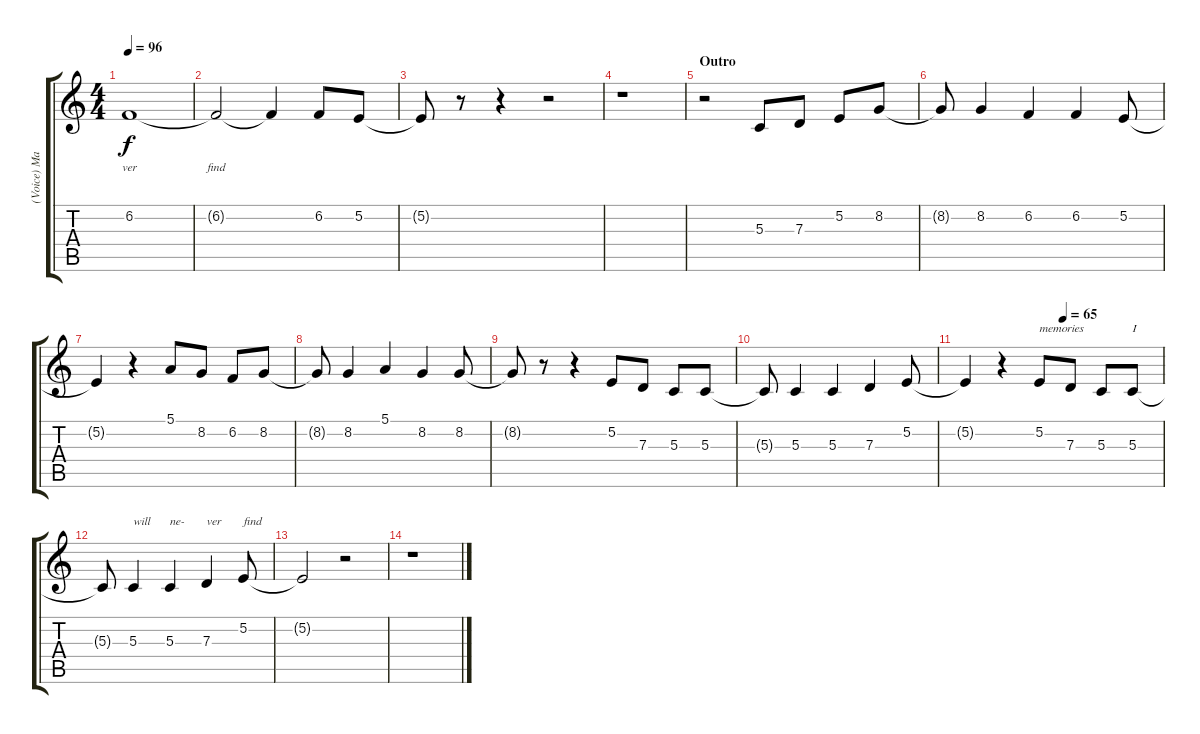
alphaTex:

\track ("(Voice) Matthew Bellamy" "(Voice) Ma") {instrument lead3calliope}
\staff {score tabs}
\tuning (E4 B3 G3 D3 A2 E2) {hide}
\ts (4 4)
\tempo 96
\clef g2
\ks c
6.2{t}.1{lyrics (0 "") lyrics (1 "ver") lyrics (2 "") lyrics (3 "") lyrics (4 "") dy f} |
6.2{t}.2{lyrics (0 "") lyrics (1 "find") lyrics (2 "") lyrics (3 "") lyrics (4 "")} 6.2{t}.4 6.2.8 5.2.8 |
5.2{t}.8 r.8 r.4 r.2 |
r.1 |
\section ("" "Outro")
r.2 5.3.8 7.3.8 5.2.8 8.2.8 |
8.2{t}.8 8.2.4 6.2.4 6.2.4 5.2.8 |
5.2{t}.4 r.4 5.1.8 8.2.8 6.2.8 8.2.8 |
8.2{t}.8 8.2.4 5.1.4 8.2.4 8.2.8 |
8.2{t}.8 r.8 r.4 5.2.8 7.3.8 5.3.8 5.3.8 |
5.3{t}.8 5.3.4 5.3.4 7.3.4 5.2.8 |
\tempo (65 0.5)
5.2{t}.4 r.4 5.2.8{txt "memories"} 7.3.8 5.3.8 5.3.8{txt "I"} |
5.3{t}.8 5.3.4{txt "will"} 5.3.4{txt "ne-"} 7.3.4{txt "ver"} 5.2.8{txt "find"} |
5.2{t}.2 r.2 |
r.1
